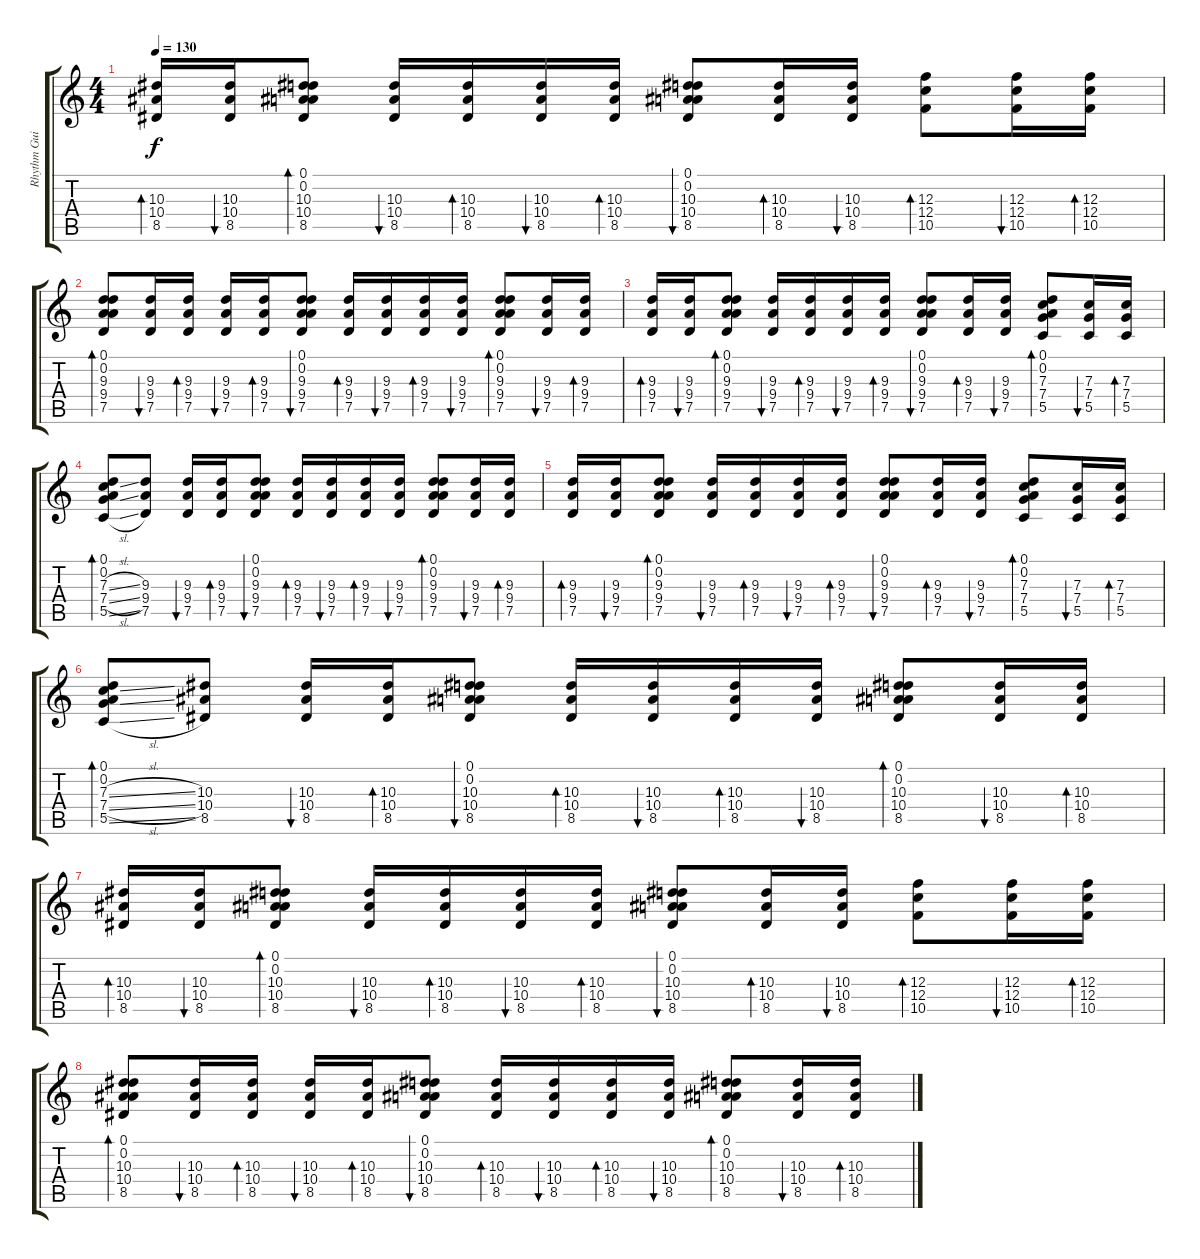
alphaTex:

\track ("Rhythm Guitar (Acoustic)" "Rhythm Gui") {instrument acousticguitarsteel}
\staff {score tabs}
\tuning (D4 A3 F3 C3 G2 D2) {hide}
\ts (4 4)
\tempo 130
\clef g2
\ks c
(10.3 10.4 8.5).16{bd 60 dy f} (10.3 10.4 8.5).16{bu 60} (0.1 0.2 10.3 10.4 8.5).8{bd 60} (10.3 10.4 8.5).16{bu 60} (10.3 10.4 8.5).16{bd 60} (10.3 10.4 8.5).16{bu 60} (10.3 10.4 8.5).16{bd 60} (0.1 0.2 10.3 10.4 8.5).8{bu 60} (10.3 10.4 8.5).16{bd 60} (10.3 10.4 8.5).16{bu 60} (12.3 12.4 10.5).8{bd 60} (12.3 12.4 10.5).16{bu 60} (12.3 12.4 10.5).16{bd 60} |
(0.1 0.2 9.3 9.4 7.5).8{bd 60} (9.3 9.4 7.5).16{bu 60} (9.3 9.4 7.5).16{bd 60} (9.3 9.4 7.5).16{bu 60} (9.3 9.4 7.5).16{bd 60} (0.1 0.2 9.3 9.4 7.5).8{bu 60} (9.3 9.4 7.5).16{bd 60} (9.3 9.4 7.5).16{bu 60} (9.3 9.4 7.5).16{bd 60} (9.3 9.4 7.5).16{bu 60} (0.1 0.2 9.3 9.4 7.5).8{bd 60} (9.3 9.4 7.5).16{bu 60} (9.3 9.4 7.5).16{bd 60} |
(9.3 9.4 7.5).16{bd 60} (9.3 9.4 7.5).16{bu 60} (0.1 0.2 9.3 9.4 7.5).8{bd 60} (9.3 9.4 7.5).16{bu 60} (9.3 9.4 7.5).16{bd 60} (9.3 9.4 7.5).16{bu 60} (9.3 9.4 7.5).16{bd 60} (0.1 0.2 9.3 9.4 7.5).8{bu 60} (9.3 9.4 7.5).16{bd 60} (9.3 9.4 7.5).16{bu 60} (0.1 0.2 7.3 7.4 5.5).8{bd 60} (7.3 7.4 5.5).16{bu 60} (7.3 7.4 5.5).16{bd 60} |
(0.1 0.2 7.3{sl} 7.4{sl} 5.5{sl}).8{bd 60} (9.3 9.4 7.5).8 (9.3 9.4 7.5).16{bu 60} (9.3 9.4 7.5).16{bd 60} (0.1 0.2 9.3 9.4 7.5).8{bu 60} (9.3 9.4 7.5).16{bd 60} (9.3 9.4 7.5).16{bu 60} (9.3 9.4 7.5).16{bd 60} (9.3 9.4 7.5).16{bu 60} (0.1 0.2 9.3 9.4 7.5).8{bd 60} (9.3 9.4 7.5).16{bu 60} (9.3 9.4 7.5).16{bd 60} |
(9.3 9.4 7.5).16{bd 60} (9.3 9.4 7.5).16{bu 60} (0.1 0.2 9.3 9.4 7.5).8{bd 60} (9.3 9.4 7.5).16{bu 60} (9.3 9.4 7.5).16{bd 60} (9.3 9.4 7.5).16{bu 60} (9.3 9.4 7.5).16{bd 60} (0.1 0.2 9.3 9.4 7.5).8{bu 60} (9.3 9.4 7.5).16{bd 60} (9.3 9.4 7.5).16{bu 60} (0.1 0.2 7.3 7.4 5.5).8{bd 60} (7.3 7.4 5.5).16{bu 60} (7.3 7.4 5.5).16{bd 60} |
(0.1 0.2 7.3{sl} 7.4{sl} 5.5{sl}).8{bd 60} (10.3 10.4 8.5).8 (10.3 10.4 8.5).16{bu 60} (10.3 10.4 8.5).16{bd 60} (0.1 0.2 10.3 10.4 8.5).8{bu 60} (10.3 10.4 8.5).16{bd 60} (10.3 10.4 8.5).16{bu 60} (10.3 10.4 8.5).16{bd 60} (10.3 10.4 8.5).16{bu 60} (0.1 0.2 10.3 10.4 8.5).8{bd 60} (10.3 10.4 8.5).16{bu 60} (10.3 10.4 8.5).16{bd 60} |
(10.3 10.4 8.5).16{bd 60} (10.3 10.4 8.5).16{bu 60} (0.1 0.2 10.3 10.4 8.5).8{bd 60} (10.3 10.4 8.5).16{bu 60} (10.3 10.4 8.5).16{bd 60} (10.3 10.4 8.5).16{bu 60} (10.3 10.4 8.5).16{bd 60} (0.1 0.2 10.3 10.4 8.5).8{bu 60} (10.3 10.4 8.5).16{bd 60} (10.3 10.4 8.5).16{bu 60} (12.3 12.4 10.5).8{bd 60} (12.3 12.4 10.5).16{bu 60} (12.3 12.4 10.5).16{bd 60} |
(0.1 0.2 10.3 10.4 8.5).8{bd 60} (10.3 10.4 8.5).16{bu 60} (10.3 10.4 8.5).16{bd 60} (10.3 10.4 8.5).16{bu 60} (10.3 10.4 8.5).16{bd 60} (0.1 0.2 10.3 10.4 8.5).8{bu 60} (10.3 10.4 8.5).16{bd 60} (10.3 10.4 8.5).16{bu 60} (10.3 10.4 8.5).16{bd 60} (10.3 10.4 8.5).16{bu 60} (0.1 0.2 10.3 10.4 8.5).8{bd 60} (10.3 10.4 8.5).16{bu 60} (10.3 10.4 8.5).16{bd 60}
